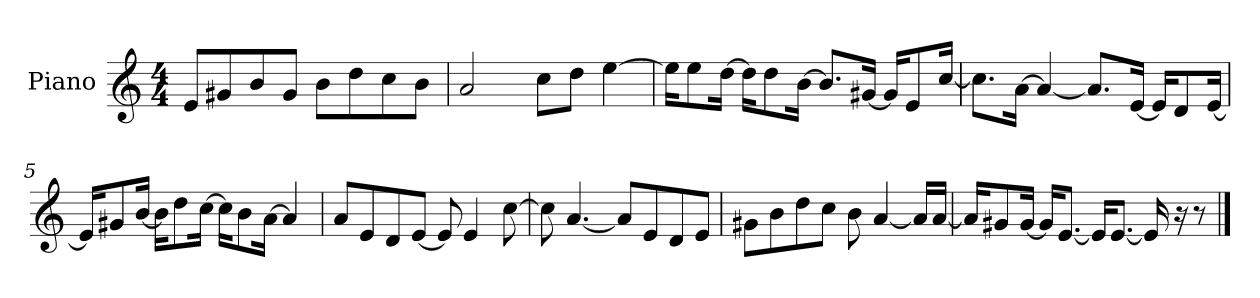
**kern
*part1
*staff1
*I"Piano
*I'P-no
*clefG2
*k[]
*M4/4
*MM90
=1
8e/L
8g#X/
8b/
8g#/J
8b\L
8dd\
8cc\
8b\J
=2
2a/
8cc\L
8dd\J
[4ee\
=3
16ee\KL]
8ee\
[16dd\Jk
16dd\KL]
8dd\
[16b\Jk
8.b/L]
[16g#X/Jk
16g#/KL]
8e/
[16cc/Jk
=4
8.cc\L]
[16a\Jk
4a/_
8.a/L]
[16e/Jk
16e/KL]
8d/
[16e/Jk
!!LO:LB:g=z
=5
16e/KL]
8g#X/
[16b/Jk
16b\KL]
8dd\
[16cc\Jk
16cc\KL]
8b\
[16a\Jk
4a/]
=6
8a/L
8e/
8d/
[8e/J
8e/]
4e/
[8cc\
=7
8cc\]
[4.a/
8a/L]
8e/
8d/
8e/J
=8
8g#X\L
8b\
8dd\
8cc\J
8b\
[4a/
16a/LL]
[16a/JJ
!!LO:LB:g=z
=9
16a/KL]
8g#X/
[16g#/Jk
16g#/KL]
[8.e/J
16e/KL]
[8.e/J
16e/]
16r
8r
==
*-
